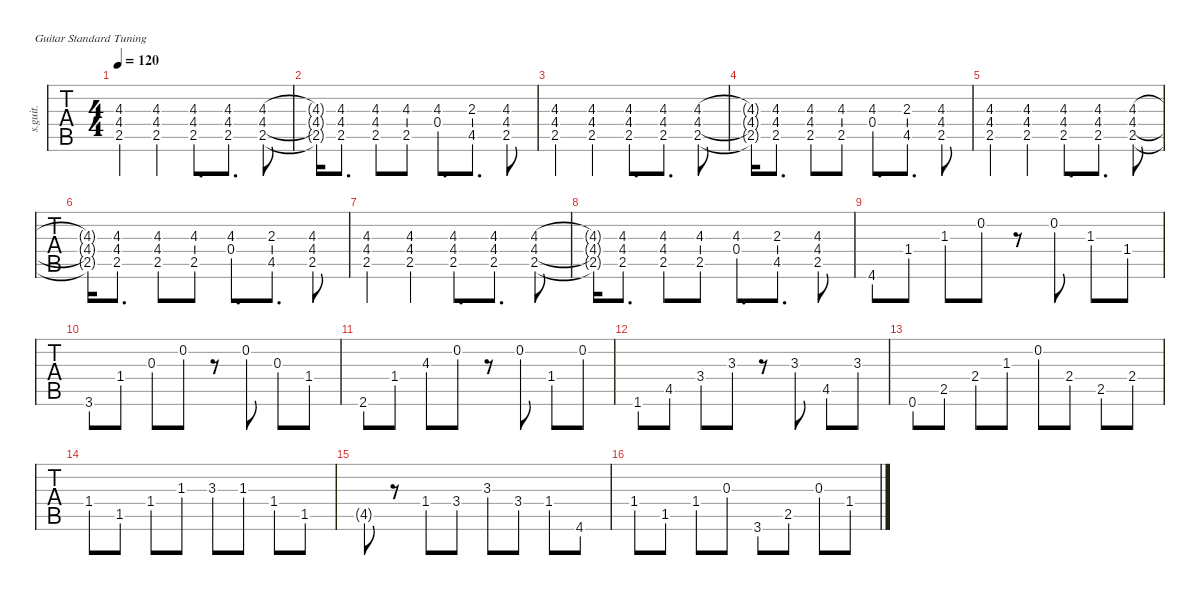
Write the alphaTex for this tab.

\defaultSystemsLayout 4
\hideDynamics
\bracketExtendMode nobrackets
\otherSystemsTrackNameOrientation horizontal
\track ("Steel Guitar" "s.guit.") {instrument acousticguitarsteel}
\staff {tabs}
\tuning (E4 B3 G3 D3 A2 E2)
\ts (4 4)
\tempo 120
\clef f4
\ks c
(4.4 2.5 4.3).4{dy mf} (4.4 2.5 4.3).4 (4.4 2.5 4.3).8{d} (4.4 2.5 4.3).8{d} (4.4 2.5 4.3).8 |
(4.4{t} 2.5{t} 4.3{t}).16 (4.4 2.5 4.3).8{d} (4.4 2.5 4.3).8 (2.5 4.3).8 (4.3 0.4).8{d} (2.3 4.5).8{d} (4.4 2.5 4.3).8 |
(4.4 2.5 4.3).4 (4.4 2.5 4.3).4 (4.4 2.5 4.3).8{d} (4.4 2.5 4.3).8{d} (4.4 2.5 4.3).8 |
(4.4{t} 2.5{t} 4.3{t}).16 (4.4 2.5 4.3).8{d} (4.4 2.5 4.3).8 (2.5 4.3).8 (4.3 0.4).8{d} (2.3 4.5).8{d} (4.4 2.5 4.3).8 |
(4.4 2.5 4.3).4 (4.4 2.5 4.3).4 (4.4 2.5 4.3).8{d} (4.4 2.5 4.3).8{d} (4.4 2.5 4.3).8 |
(4.4{t} 2.5{t} 4.3{t}).16 (4.4 2.5 4.3).8{d} (4.4 2.5 4.3).8 (2.5 4.3).8 (4.3 0.4).8{d} (2.3 4.5).8{d} (4.4 2.5 4.3).8 |
(4.4 2.5 4.3).4 (4.4 2.5 4.3).4 (4.4 2.5 4.3).8{d} (4.4 2.5 4.3).8{d} (4.4 2.5 4.3).8 |
(4.4{t} 2.5{t} 4.3{t}).16 (4.4 2.5 4.3).8{d} (4.4 2.5 4.3).8 (2.5 4.3).8 (4.3 0.4).8{d} (2.3 4.5).8{d} (4.4 2.5 4.3).8 |
4.6.8 1.4.8 1.3.8 0.2.8 r.8 0.2.8 1.3.8 1.4.8 |
3.6.8 1.4.8 0.3.8 0.2.8 r.8 0.2.8 0.3.8 1.4.8 |
2.6.8 1.4.8 4.3.8 0.2.8 r.8 0.2.8 1.4.8 0.2.8 |
1.6.8 4.5.8 3.4.8 3.3.8 r.8 3.3.8 4.5.8 3.3.8 |
0.6.8 2.5.8 2.4.8 1.3.8 0.2.8 2.4.8 2.5.8 2.4.8 |
1.4.8 1.5.8 1.4.8 1.3.8 3.3.8 1.3.8 1.4.8 1.5.8 |
4.5{g}.8 r.8 1.4.8 3.4.8 3.3.8 3.4.8 1.4.8 4.6.8 |
1.4.8 1.5.8 1.4.8 0.3.8 3.6.8 2.5.8 0.3.8 1.4.8
